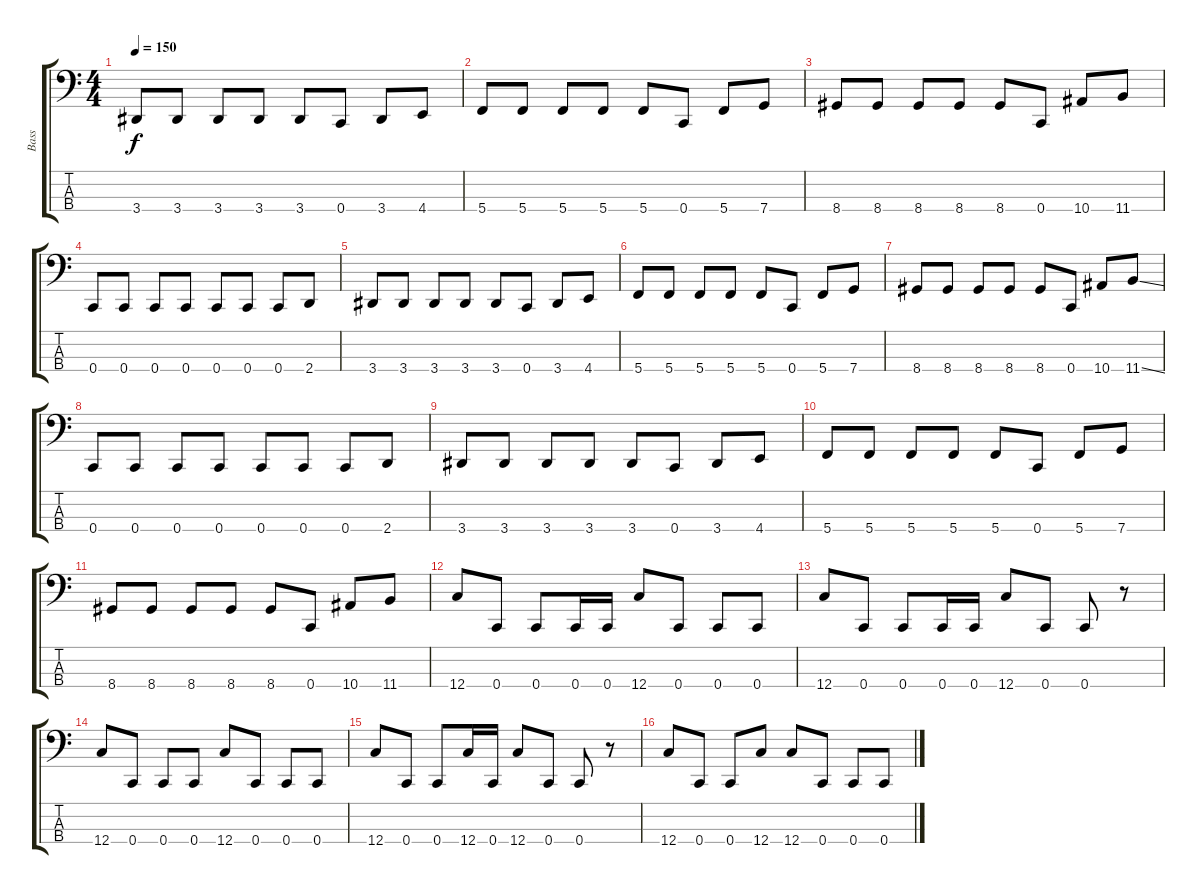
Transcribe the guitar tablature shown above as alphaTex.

\track ("Bass" "Bass") {instrument electricbasspick}
\staff {score tabs}
\tuning (F2 C2 G1 C1) {hide}
\ts (4 4)
\tempo 150
\clef f4
\ks c
3.4.8{dy f} 3.4.8 3.4.8 3.4.8 3.4.8 0.4.8 3.4.8 4.4.8 |
5.4.8 5.4.8 5.4.8 5.4.8 5.4.8 0.4.8 5.4.8 7.4.8 |
8.4.8 8.4.8 8.4.8 8.4.8 8.4.8 0.4.8 10.4.8 11.4.8 |
0.4.8 0.4.8 0.4.8 0.4.8 0.4.8 0.4.8 0.4.8 2.4.8 |
3.4.8 3.4.8 3.4.8 3.4.8 3.4.8 0.4.8 3.4.8 4.4.8 |
5.4.8 5.4.8 5.4.8 5.4.8 5.4.8 0.4.8 5.4.8 7.4.8 |
8.4.8 8.4.8 8.4.8 8.4.8 8.4.8 0.4.8 10.4.8 11.4{ss}.8 |
0.4.8 0.4.8 0.4.8 0.4.8 0.4.8 0.4.8 0.4.8 2.4.8 |
3.4.8 3.4.8 3.4.8 3.4.8 3.4.8 0.4.8 3.4.8 4.4.8 |
5.4.8 5.4.8 5.4.8 5.4.8 5.4.8 0.4.8 5.4.8 7.4.8 |
8.4.8 8.4.8 8.4.8 8.4.8 8.4.8 0.4.8 10.4.8 11.4.8 |
12.4.8 0.4.8 0.4.8 0.4.16 0.4.16 12.4.8 0.4.8 0.4.8 0.4.8 |
12.4.8 0.4.8 0.4.8 0.4.16 0.4.16 12.4.8 0.4.8 0.4.8 r.8 |
12.4.8 0.4.8 0.4.8 0.4.8 12.4.8 0.4.8 0.4.8 0.4.8 |
12.4.8 0.4.8 0.4.8 12.4.16 0.4.16 12.4.8 0.4.8 0.4.8 r.8 |
12.4.8 0.4.8 0.4.8 12.4.8 12.4.8 0.4.8 0.4.8 0.4.8
